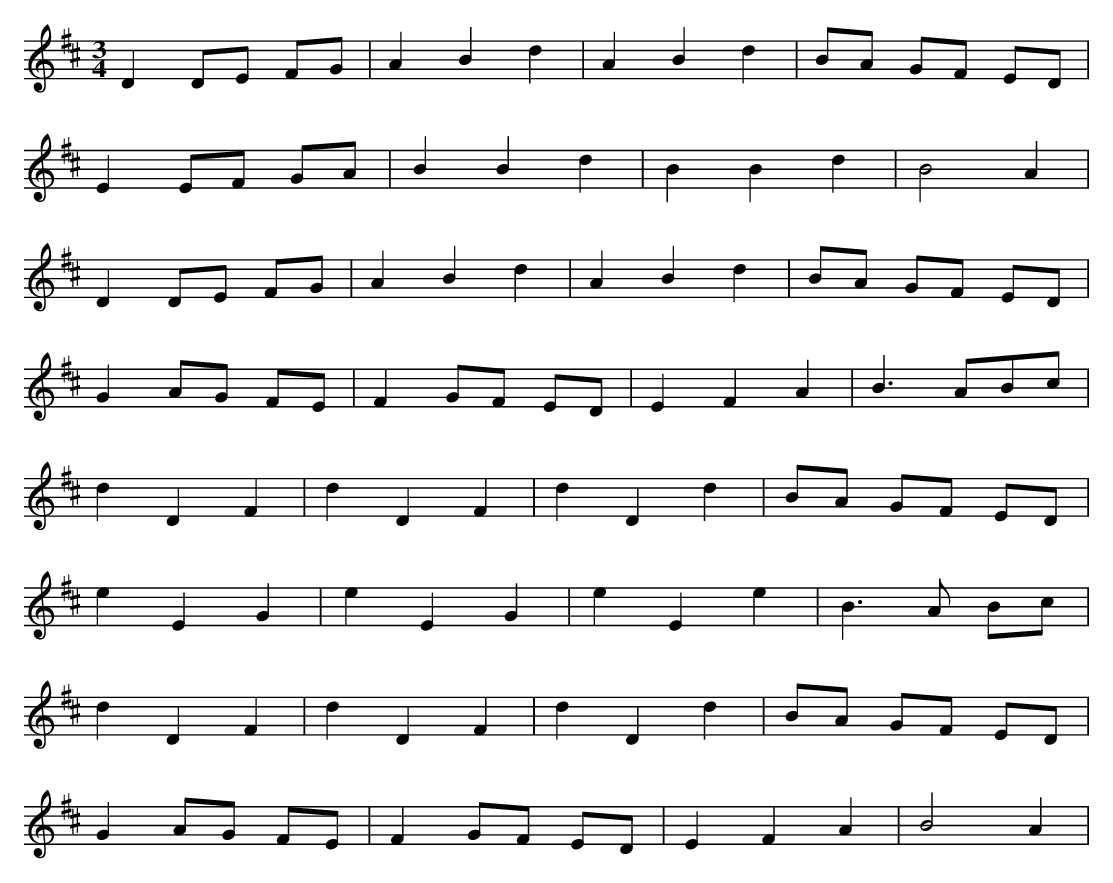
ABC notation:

X:1
M:3/4
K:D
D2 DE FG|A2 B2 d2|A2 B2 d2|BA GF ED|
E2 EF GA|B2 B2 d2|B2 B2 d2|B4 A2|
D2 DE FG|A2 B2 d2|A2 B2 d2|BA GF ED|
G2 AG FE|F2 GF ED|E2 F2 A2|B3 ABc|
d2 D2 F2|d2 D2 F2|d2 D2 d2|BA GF ED|
e2 E2 G2|e2 E2 G2|e2 E2 e2|B3 A Bc|
d2 D2 F2|d2 D2 F2|d2 D2 d2|BA GF ED|
G2 AG FE|F2 GF ED|E2 F2 A2|B4 A2|
